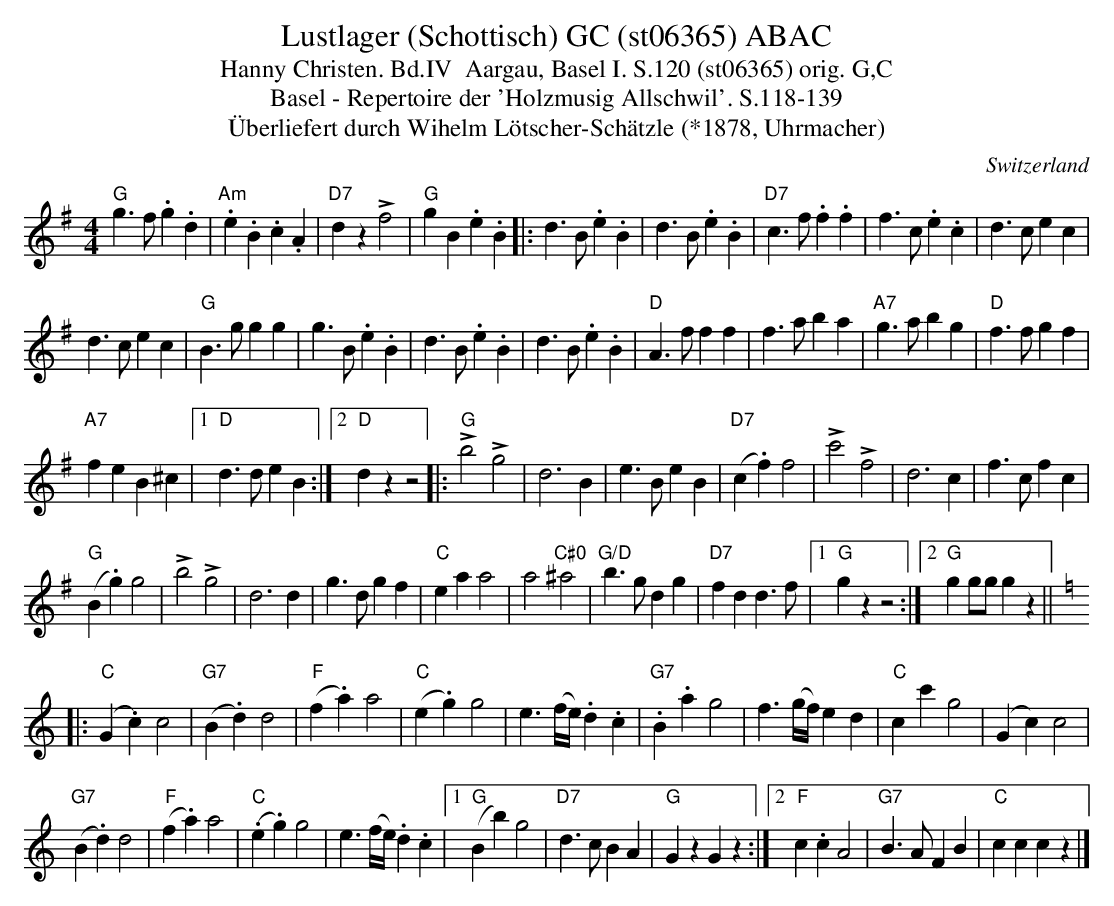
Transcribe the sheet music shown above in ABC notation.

X:1
T:Lustlager (Schottisch) GC (st06365) ABAC
T:Hanny Christen. Bd.IV  Aargau, Basel I. S.120 (st06365) orig. G,C
T: Basel - Repertoire der 'Holzmusig Allschwil'. S.118-139
T:Überliefert durch Wihelm Lötscher-Schätzle (*1878, Uhrmacher)
M:4/4
L:1/4
O:Switzerland
K:G major
"G"g>f.g.d | "Am".e.B.c.A | "D7"dz!>!f2 | "G"gB.e.B |: d>B.e.B | d>B.e.B | "D7"c>f.f.f | f>c.e.c | d>cec |
d>cec | "G"B>ggg | g>B.e.B | d>B.e.B | d>B.e.B | "D"A>fff | f>aba | "A7"g>abg | "D"f>fgf |
"A7"feB^c |1 "D"d>deB :|2 "D"dzz2 |: !>!"G"b2!>!g2 | d3B | e>BeB | ("D7"c.f)f2 | !>!c'2!>!f2 | d3c | f>cfc |
("G"B.g)g2 | !>!b2!>!g2 | d3d | g>dgf | "C"eaa2 | a2"C#0"^a2 | "G/D"b>gdg | "D7"fdd>f |1 "G"gzz2 :|2 "G"gg/g/g z || [K:C]
|: ("C"G.c)c2 | ("G7"B.d)d2 | ("F"f.a)a2 | ("C"e.g)g2 | e>(f/e//) .d.c | "G7".B.ag2 | f>(g/f//) ed | "C"cc'g2 | (Gc)c2 |
("G7"B.d)d2 | ("F"f.a)a2 | ("C".e.g)g2 | e>(f/e//) .d.c |1 ("G"Bb)g2 | "D7"d>cBA | "G"GzGz :|2 "F"c.cA2 | "G7"B>AFB | "C"cccz |]
